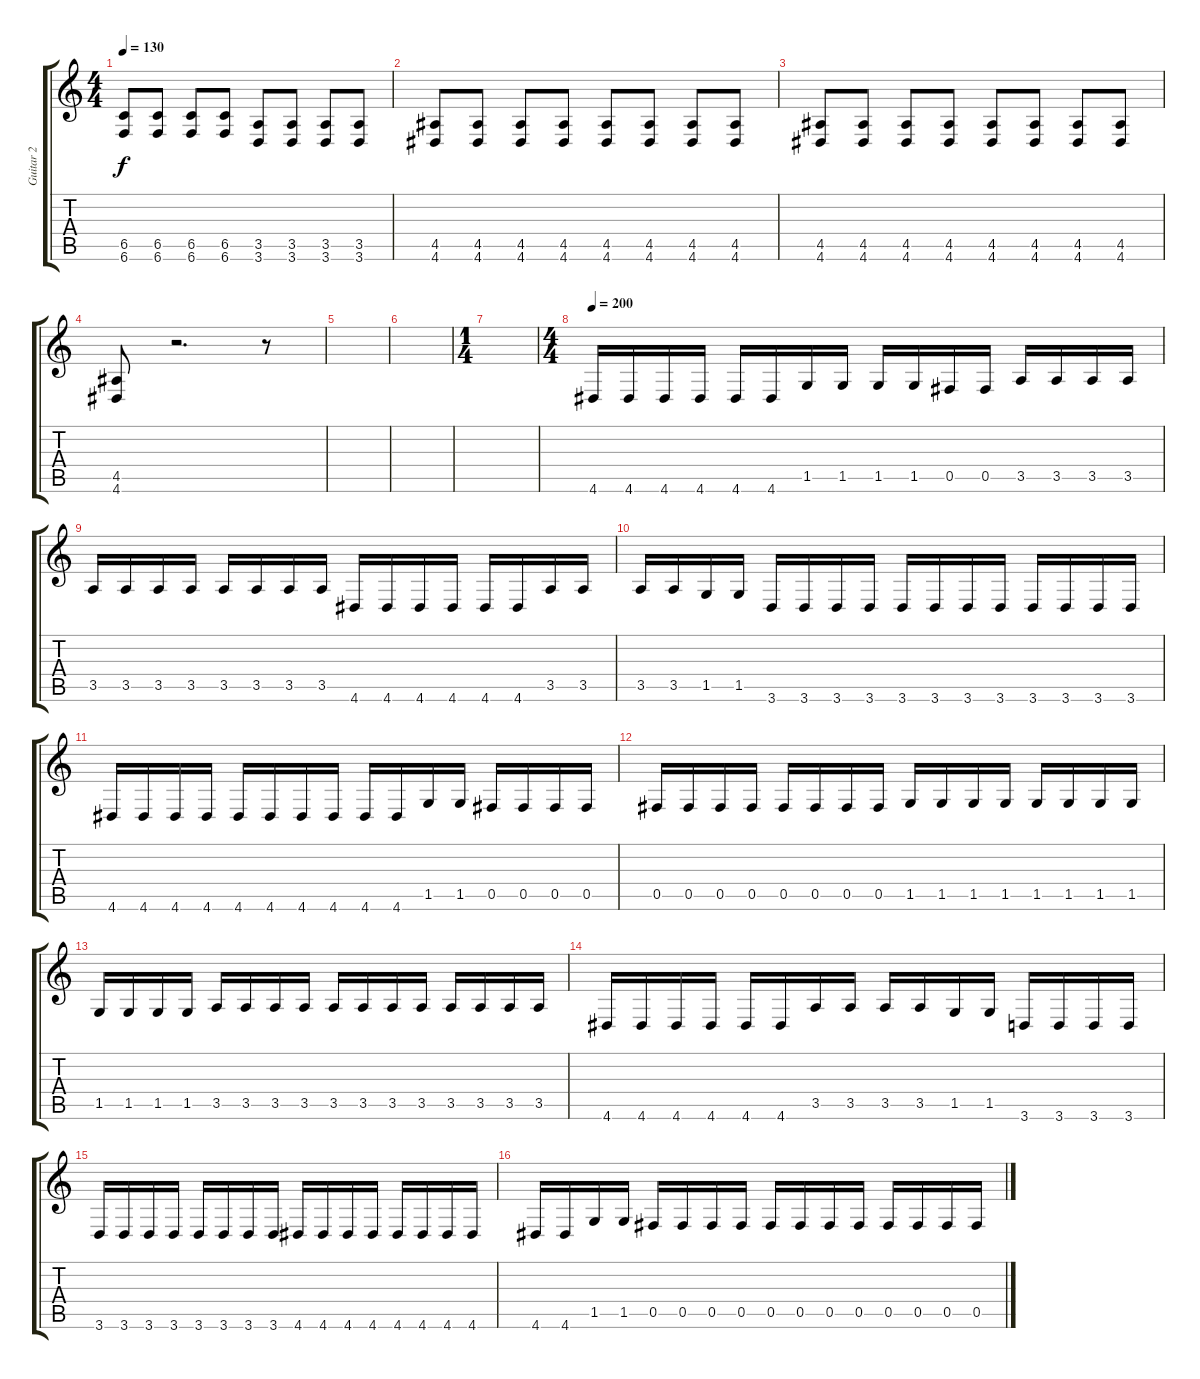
\track ("Guitar 2" "Guitar 2") {instrument distortionguitar}
\staff {score tabs}
\tuning (Db4 Ab3 E3 B2 Gb2 B1) {hide}
\ts (4 4)
\tempo 130
\clef g2
\ks c
(6.5 6.6).8{dy f} (6.5 6.6).8 (6.5 6.6).8 (6.5 6.6).8 (3.5 3.6).8 (3.5 3.6).8 (3.5 3.6).8 (3.5 3.6).8 |
(4.5 4.6).8 (4.5 4.6).8 (4.5 4.6).8 (4.5 4.6).8 (4.5 4.6).8 (4.5 4.6).8 (4.5 4.6).8 (4.5 4.6).8 |
(4.5 4.6).8 (4.5 4.6).8 (4.5 4.6).8 (4.5 4.6).8 (4.5 4.6).8 (4.5 4.6).8 (4.5 4.6).8 (4.5 4.6).8 |
(4.5 4.6).8 r.2{d} r.8 |
|
|
\ts (1 4)
|
\ts (4 4)
\tempo 200
4.6.16 4.6.16 4.6.16 4.6.16 4.6.16 4.6.16 1.5.16 1.5.16 1.5.16 1.5.16 0.5.16 0.5.16 3.5.16 3.5.16 3.5.16 3.5.16 |
3.5.16 3.5.16 3.5.16 3.5.16 3.5.16 3.5.16 3.5.16 3.5.16 4.6.16 4.6.16 4.6.16 4.6.16 4.6.16 4.6.16 3.5.16 3.5.16 |
3.5.16 3.5.16 1.5.16 1.5.16 3.6.16 3.6.16 3.6.16 3.6.16 3.6.16 3.6.16 3.6.16 3.6.16 3.6.16 3.6.16 3.6.16 3.6.16 |
4.6.16 4.6.16 4.6.16 4.6.16 4.6.16 4.6.16 4.6.16 4.6.16 4.6.16 4.6.16 1.5.16 1.5.16 0.5.16 0.5.16 0.5.16 0.5.16 |
0.5.16 0.5.16 0.5.16 0.5.16 0.5.16 0.5.16 0.5.16 0.5.16 1.5.16 1.5.16 1.5.16 1.5.16 1.5.16 1.5.16 1.5.16 1.5.16 |
1.5.16 1.5.16 1.5.16 1.5.16 3.5.16 3.5.16 3.5.16 3.5.16 3.5.16 3.5.16 3.5.16 3.5.16 3.5.16 3.5.16 3.5.16 3.5.16 |
4.6.16 4.6.16 4.6.16 4.6.16 4.6.16 4.6.16 3.5.16 3.5.16 3.5.16 3.5.16 1.5.16 1.5.16 3.6.16 3.6.16 3.6.16 3.6.16 |
3.6.16 3.6.16 3.6.16 3.6.16 3.6.16 3.6.16 3.6.16 3.6.16 4.6.16 4.6.16 4.6.16 4.6.16 4.6.16 4.6.16 4.6.16 4.6.16 |
4.6.16 4.6.16 1.5.16 1.5.16 0.5.16 0.5.16 0.5.16 0.5.16 0.5.16 0.5.16 0.5.16 0.5.16 0.5.16 0.5.16 0.5.16 0.5.16
